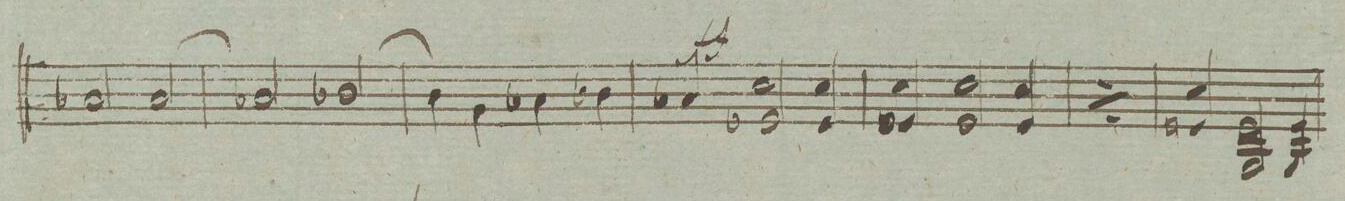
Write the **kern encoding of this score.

**kern	**dynam
*I"Violino. 2do	*
*clefG2	*
*k[nenbna]	*
*met(c|)	*
*M2/2	*
2a-X/	.
[>2a-/	.
=210	=210
2a-X/]	.
[>2b-X/	.
=211	=211
4b-\]	.
4g\	.
4a-X\	.
4b-X\	.
=212	=212
4a-X/	.
.	ff
2e-X/ 2cc/	.
4e-/ 4cc/	.
=213	=213
4e-X/ 4cc/	.
2e-/ 2cc/	.
4e-/ 4cc/	.
=214	=214
*rep	*
4e-X/ 4cc/	.
2e-/ 2cc/	.
4e-/ 4cc/	.
*Xrep	*
=215	=215
4en/ 4cc/	.
2G/ 2e/	.
4G/ 4e/	.
=216	=216
*-	*-
